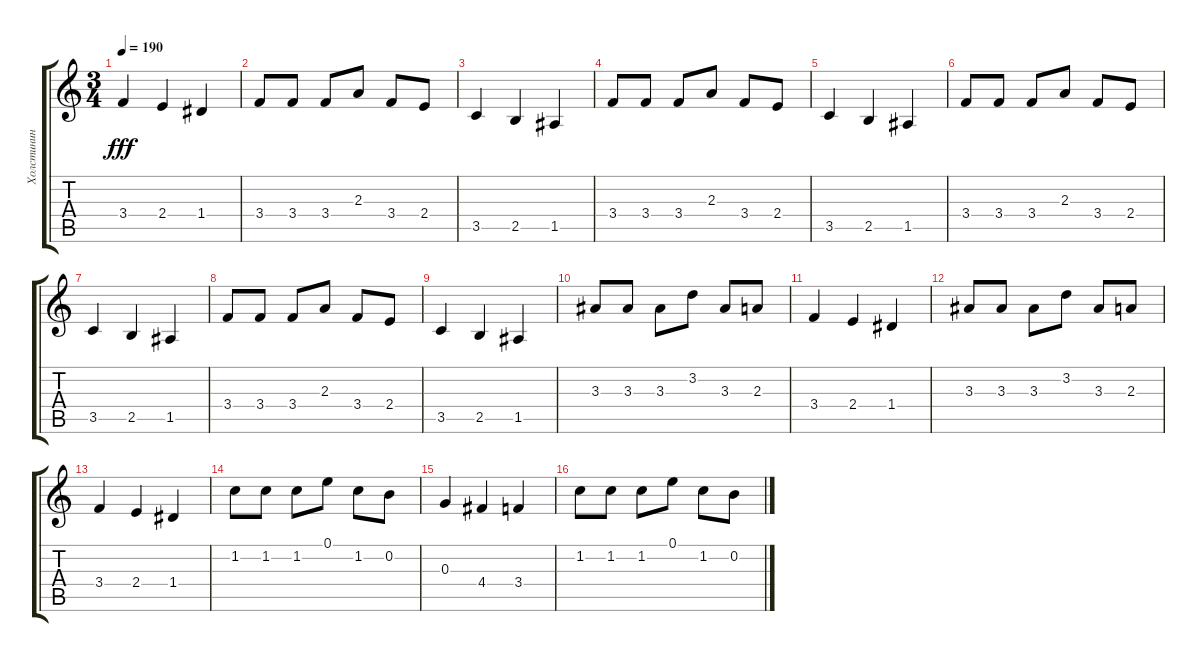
\track ("Холстинин" "Холстинин") {instrument distortionguitar}
\staff {score tabs}
\tuning (E4 B3 G3 D3 A2 E2) {hide}
\ts (3 4)
\tempo 190
\clef g2
\ks c
3.4.4{dy fff} 2.4.4 1.4.4 |
3.4.8 3.4.8 3.4.8 2.3.8 3.4.8 2.4.8 |
3.5.4 2.5.4 1.5.4 |
3.4.8 3.4.8 3.4.8 2.3.8 3.4.8 2.4.8 |
3.5.4 2.5.4 1.5.4 |
3.4.8 3.4.8 3.4.8 2.3.8 3.4.8 2.4.8 |
3.5.4 2.5.4 1.5.4 |
3.4.8 3.4.8 3.4.8 2.3.8 3.4.8 2.4.8 |
3.5.4 2.5.4 1.5.4 |
3.3.8 3.3.8 3.3.8 3.2.8 3.3.8 2.3.8 |
3.4.4 2.4.4 1.4.4 |
3.3.8 3.3.8 3.3.8 3.2.8 3.3.8 2.3.8 |
3.4.4 2.4.4 1.4.4 |
1.2.8 1.2.8 1.2.8 0.1.8 1.2.8 0.2.8 |
0.3.4 4.4.4 3.4.4 |
1.2.8 1.2.8 1.2.8 0.1.8 1.2.8 0.2.8
